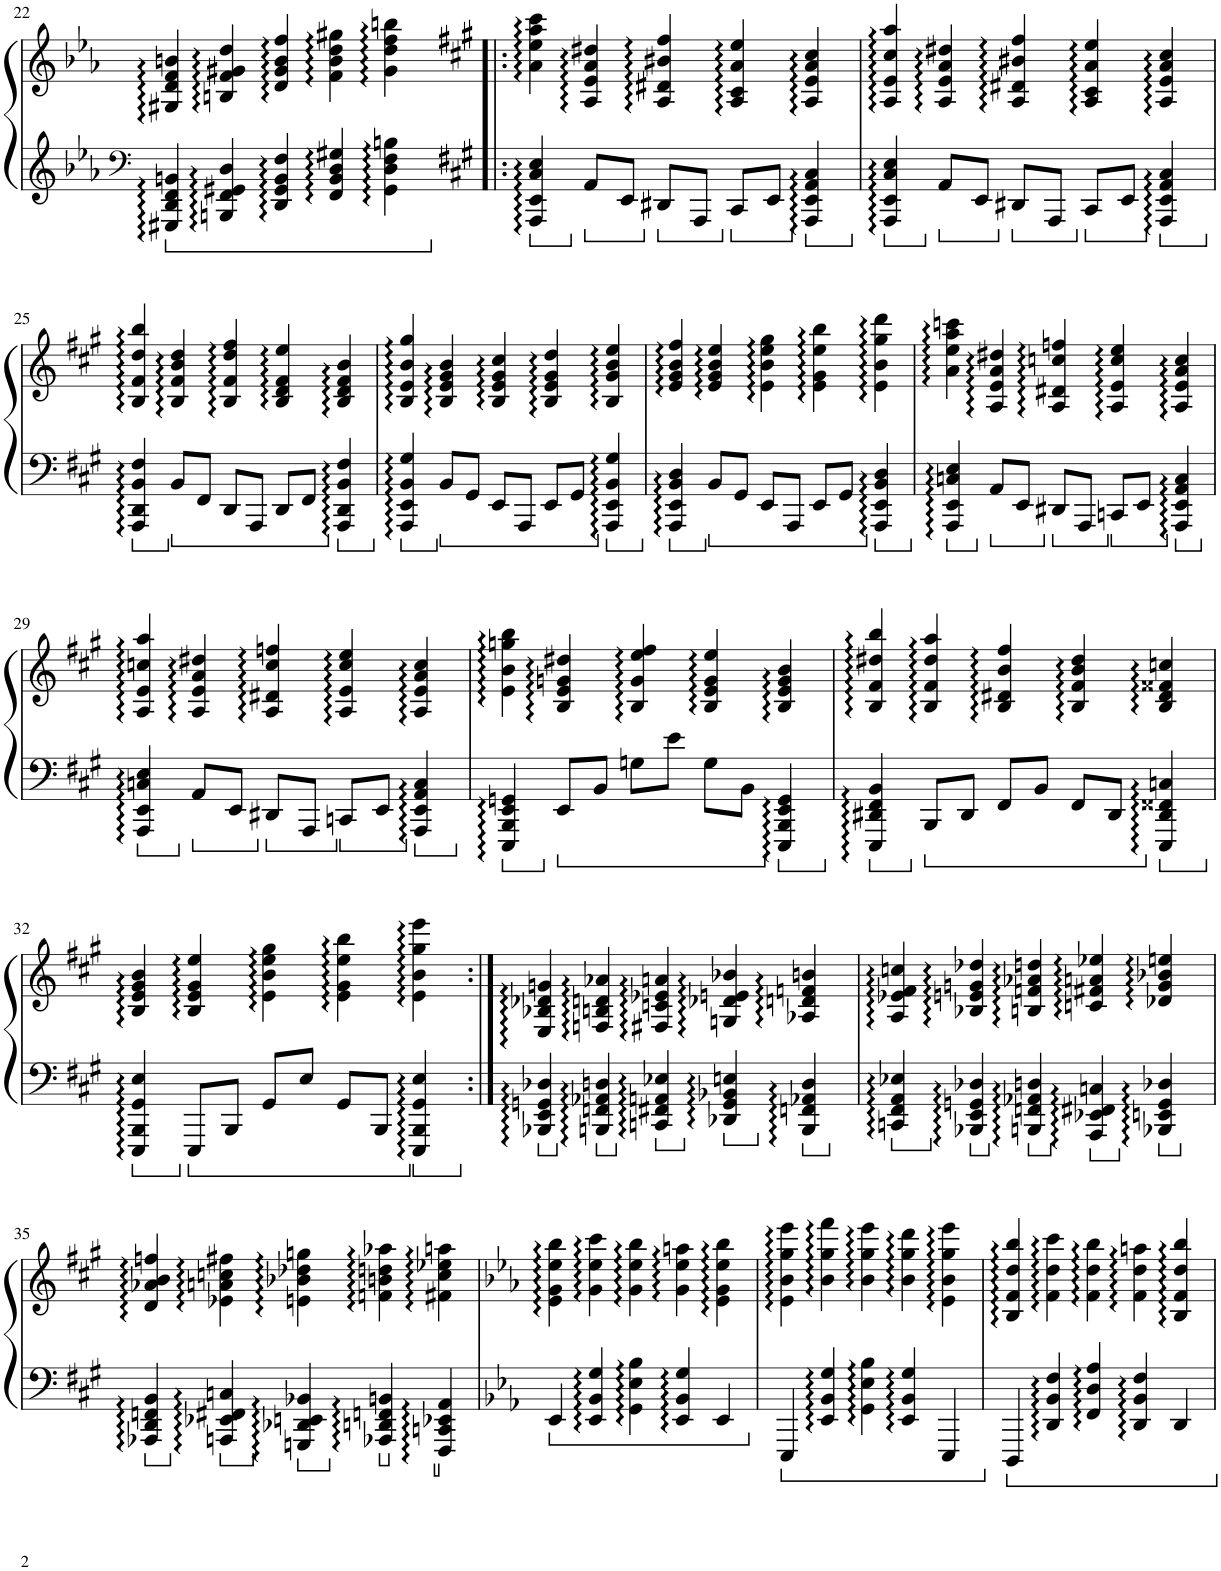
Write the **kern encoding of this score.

**kern	**kern
*part1	*part1
*staff2	*staff1
*I"Grand Piano	*
*I'Pno.	*
!!LO:PB:g=z
*clefF4	*clefG2
*k[b-e-a-]	*k[b-e-a-]
*M5/4	*M5/4
=22	=22
4GGG#X/ 4DD/ 4FF/ 4BBn/	4G#X/ 4d/ 4f/ 4bn/
4BBBn/ 4FF/ 4GG#X/ 4D/	4Bn/ 4f/ 4g#X/ 4dd/
4DD/ 4GG#/ 4BB/ 4F/	4d/ 4g#/ 4b/ 4ff/
4FF/ 4BB/ 4D/ 4G#X/	4f\ 4b\ 4dd\ 4gg#X\
4GG#\ 4D\ 4F\ 4Bn\	4g#\ 4dd\ 4ff\ 4bbn\
=23!|:	=23!|:
*k[f#c#g#]	*k[f#c#g#]
4AAA/ 4EE/ 4C#/ 4E/	4a\ 4ee\ 4aa\ 4ccc#\
8AA/L	4A/ 4e/ 4a/ 4dd#X/
8EE/J	.
8DD#X/L	4A/ 4d#X/ 4b#X/ 4ff#/
8AAA/J	.
8CC#/L	4A/ 4c#/ 4a/ 4ee/
8EE/J	.
4AAA/ 4EE/ 4AA/ 4C#/	4A/ 4e/ 4a/ 4cc#/
=24	=24
4AAA/ 4EE/ 4C#/ 4E/	4A/ 4e/ 4cc#/ 4aa/
8AA/L	4A/ 4e/ 4a/ 4dd#X/
8EE/J	.
8DD#X/L	4A/ 4d#X/ 4b#X/ 4ff#/
8AAA/J	.
8CC#/L	4A/ 4c#/ 4a/ 4ee/
8EE/J	.
4AAA/ 4EE/ 4AA/ 4C#/	4A/ 4e/ 4a/ 4cc#/
!!LO:LB:g=z
=25	=25
4AAA/ 4DD/ 4BB/ 4F#/	4B/ 4f#/ 4dd/ 4bb/
8BB/L	4B/ 4f#/ 4b/ 4dd/
8FF#/J	.
8DD/L	4B/ 4f#/ 4dd/ 4ff#/
8AAA/J	.
8DD/L	4B/ 4d/ 4f#/ 4ee/
8FF#/J	.
4AAA/ 4DD/ 4BB/ 4F#/	4B/ 4d/ 4f#/ 4b/
=26	=26
4AAA/ 4EE/ 4BB/ 4G#/	4B/ 4e/ 4b/ 4gg#/
8BB/L	4B/ 4e/ 4g#/ 4b/
8GG#/J	.
8EE/L	4B/ 4e/ 4g#/ 4cc#/
8AAA/J	.
8EE/L	4B/ 4e/ 4g#/ 4dd/
8GG#/J	.
4AAA/ 4EE/ 4BB/ 4G#/	4B/ 4g#/ 4b/ 4ee/
=27	=27
4AAA/ 4EE/ 4BB/ 4D/	4e/ 4g#/ 4b/ 4ff#/
8BB/L	4e/ 4g#/ 4b/ 4ee/
8GG#/J	.
8EE/L	4e\ 4b\ 4ee\ 4gg#\
8AAA/J	.
8EE/L	4e\ 4g#\ 4ee\ 4bb\
8GG#/J	.
4AAA/ 4EE/ 4BB/ 4D/	4e\ 4b\ 4gg#\ 4ddd\
=28	=28
4AAA/ 4EE/ 4Cn/ 4E/	4a\ 4ee\ 4aa\ 4cccn\
8AA/L	4A/ 4e/ 4a/ 4dd#X/
8EE/J	.
8DD#X/L	4A/ 4d#X/ 4ccn/ 4ffn/
8AAA/J	.
8CCn/L	4A/ 4e/ 4cc/ 4ee/
8EE/J	.
4AAA/ 4EE/ 4AA/ 4C/	4A/ 4e/ 4a/ 4cc/
!!LO:LB:g=z
=29	=29
4AAA/ 4EE/ 4Cn/ 4E/	4A/ 4e/ 4ccn/ 4aa/
8AA/L	4A/ 4e/ 4a/ 4dd#X/
8EE/J	.
8DD#X/L	4A/ 4d#X/ 4cc/ 4ffn/
8AAA/J	.
8CCn/L	4A/ 4e/ 4cc/ 4ee/
8EE/J	.
4AAA/ 4EE/ 4AA/ 4C/	4A/ 4e/ 4a/ 4cc/
=30	=30
4EEE/ 4BBB/ 4EE/ 4GGn/	4e\ 4b\ 4ggn\ 4bb\
8EE/L	4B/ 4e/ 4gn/ 4dd#X/
8BB/J	.
8Gn\L	4B/ 4g/ 4ee/ 4ff#/
8e\J	.
8G\L	4B/ 4e/ 4g/ 4ee/
8BB\J	.
4EEE/ 4BBB/ 4EE/ 4GG/	4B/ 4e/ 4g/ 4b/
=31	=31
4EEE/ 4DD#X/ 4FF#/ 4BB/	4B/ 4f#/ 4dd#X/ 4bb/
8BBB/L	4B/ 4f#/ 4dd#/ 4aa/
8DD#/J	.
8FF#/L	4B/ 4d#X/ 4b/ 4ff#/
8BB/J	.
8FF#/L	4B/ 4f#/ 4b/ 4dd#/
8DD#/J	.
4EEE/ 4DD#/ 4FF##X/ 4Cn/	4B/ 4d#/ 4f##X/ 4ccn/
!!LO:LB:g=z
=32	=32
4EEE/ 4BBB/ 4GG#/ 4E/	4B/ 4e/ 4g#/ 4b/
8EEE/L	4B/ 4e/ 4g#/ 4ee/
8BBB/J	.
8GG#/L	4e\ 4b\ 4ee\ 4gg#\
8E/J	.
8GG#/L	4e\ 4g#\ 4ee\ 4bb\
8BBB/J	.
4EEE/ 4BBB/ 4GG#/ 4E/	4e\ 4b\ 4gg#\ 4eee\
=33:|!	=33:|!
4BBB-X/ 4EE/ 4GGn/ 4D-X/	4E/ 4B-X/ 4d-X/ 4gn/
4BBBn/ 4FFn/ 4AA-X/ 4Dn/	4Fn/ 4Bn/ 4dn/ 4a-X/
4CCn/ 4FF#X/ 4AAn/ 4E-X/	4F#X/ 4cn/ 4e-X/ 4an/
4DD-X/ 4GG/ 4BB-X/ 4En/	4Gn/ 4d-X/ 4en/ 4b-X/
4BBB/ 4FFn/ 4AA-X/ 4D/	4A-X/ 4dn/ 4fn/ 4bn/
=34	=34
4CCn/ 4FF#/ 4AA/ 4E-X/	4A/ 4e-X/ 4f#/ 4ccn/
4BBB-X/ 4EE/ 4GGn/ 4D-X/	4B-X/ 4en/ 4gn/ 4dd-X/
4BBBn/ 4FFn/ 4AA-X/ 4Dn/	4Bn/ 4fn/ 4a-X/ 4ddn/
4AAA/ 4EE-X/ 4FF#X/ 4Cn/	4cn/ 4f#X/ 4an/ 4ee-X/
4BBB-X/ 4EEn/ 4GG/ 4D-X/	4d-X/ 4g/ 4b-X/ 4een/
!!LO:LB:g=z
=35	=35
4AAA-X/ 4DD/ 4FFn/ 4BB/	4d/ 4a-X/ 4b/ 4ffn/
4AAAn/ 4EE-X/ 4FF#X/ 4Cn/	4e-X\ 4an\ 4ccn\ 4ff#X\
4GGGn/ 4DD-X/ 4EEn/ 4BB-X/	4en\ 4b-X\ 4dd-X\ 4ggn\
4AAA-X/ 4DDn/ 4FFn/ 4BBn/	4fn\ 4bn\ 4ddn\ 4aa-X\
4FFF#/ 4CCn/ 4EE-X/ 4AA/	4f#X\ 4cc\ 4ee-X\ 4aan\
=36	=36
*k[b-e-a-]	*k[b-e-a-]
4EE-/	4e-\ 4g\ 4ee-\ 4bb-\
4EE-/ 4BB-/ 4G/	4g\ 4ee-\ 4ccc\
4GG\ 4E-\ 4B-\	4g\ 4ee-\ 4bb-\
4EE-/ 4BB-/ 4G/	4g\ 4ee-\ 4aan\
4EE-/	4e-\ 4g\ 4ee-\ 4bb-\
=37	=37
4EEE-/	4e-\ 4b-\ 4gg\ 4eee-\
4EE-/ 4BB-/ 4G/	4b-\ 4gg\ 4fff\
4GG\ 4E-\ 4B-\	4b-\ 4gg\ 4eee-\
4EE-/ 4BB-/ 4G/	4b-\ 4gg\ 4ddd\
4EEE-/	4e-\ 4b-\ 4gg\ 4eee-\
=38	=38
4DDD/	4B-/ 4f/ 4dd/ 4bb-/
4DD/ 4BB-/ 4F/	4f\ 4dd\ 4ccc\
4FF/ 4D/ 4A-/	4f\ 4dd\ 4bb-\
4DD/ 4BB-/ 4F/	4f\ 4dd\ 4aan\
4DD/	4B-/ 4f/ 4dd/ 4bb-/
=	=
*-	*-
